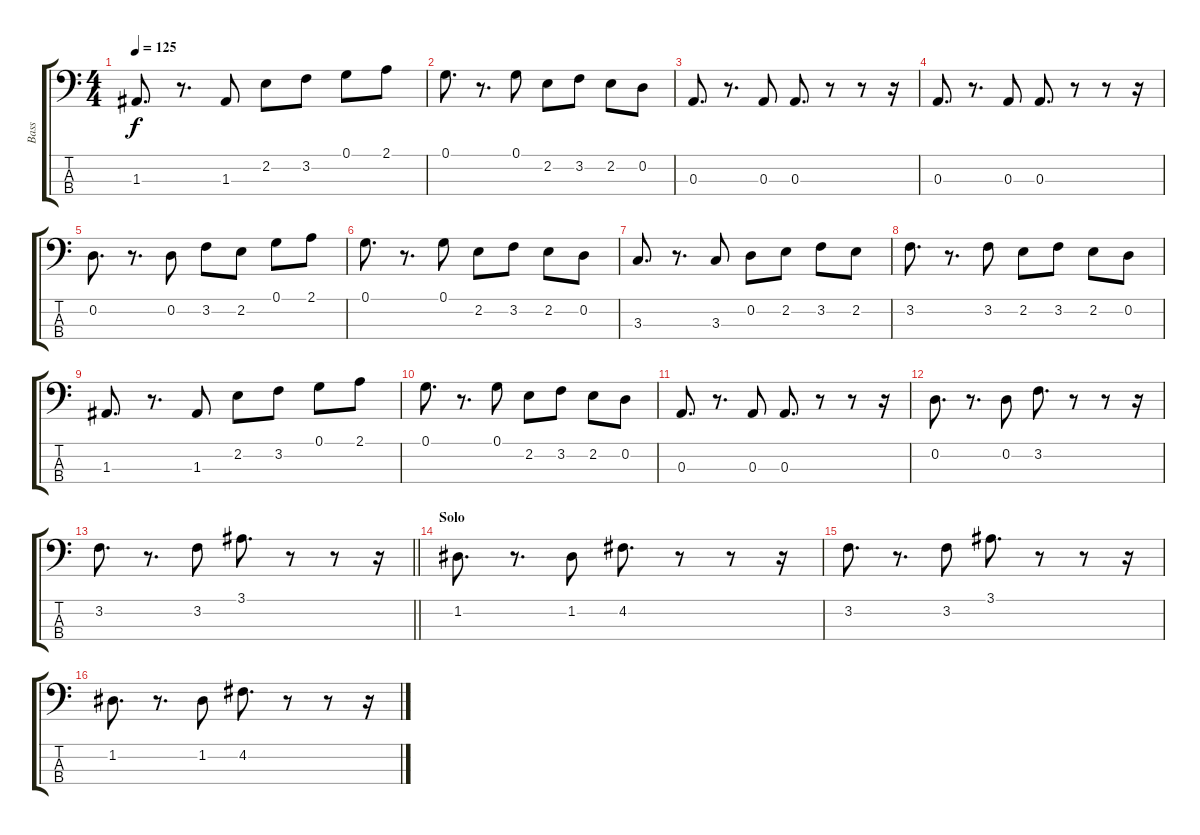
\track ("Bass" "Bass") {instrument electricbassfinger}
\staff {score tabs}
\tuning (G2 D2 A1 E1) {hide}
\ts (4 4)
\tempo 125
\clef f4
\ks c
1.3.8{d dy f} r.8{d} 1.3.8 2.2.8 3.2.8 0.1.8 2.1.8 |
0.1.8{d} r.8{d} 0.1.8 2.2.8 3.2.8 2.2.8 0.2.8 |
0.3.8{d} r.8{d} 0.3.8 0.3.8{d} r.8 r.8 r.16 |
0.3.8{d} r.8{d} 0.3.8 0.3.8{d} r.8 r.8 r.16 |
0.2.8{d} r.8{d} 0.2.8 3.2.8 2.2.8 0.1.8 2.1.8 |
0.1.8{d} r.8{d} 0.1.8 2.2.8 3.2.8 2.2.8 0.2.8 |
3.3.8{d} r.8{d} 3.3.8 0.2.8 2.2.8 3.2.8 2.2.8 |
3.2.8{d} r.8{d} 3.2.8 2.2.8 3.2.8 2.2.8 0.2.8 |
1.3.8{d} r.8{d} 1.3.8 2.2.8 3.2.8 0.1.8 2.1.8 |
0.1.8{d} r.8{d} 0.1.8 2.2.8 3.2.8 2.2.8 0.2.8 |
0.3.8{d} r.8{d} 0.3.8 0.3.8{d} r.8 r.8 r.16 |
0.2.8{d} r.8{d} 0.2.8 3.2.8{d} r.8 r.8 r.16 |
\barLineRight lightlight
3.2.8{d} r.8{d} 3.2.8 3.1.8{d} r.8 r.8 r.16 |
\section ("" "Solo")
1.2.8{d} r.8{d} 1.2.8 4.2.8{d} r.8 r.8 r.16 |
3.2.8{d} r.8{d} 3.2.8 3.1.8{d} r.8 r.8 r.16 |
1.2.8{d} r.8{d} 1.2.8 4.2.8{d} r.8 r.8 r.16
